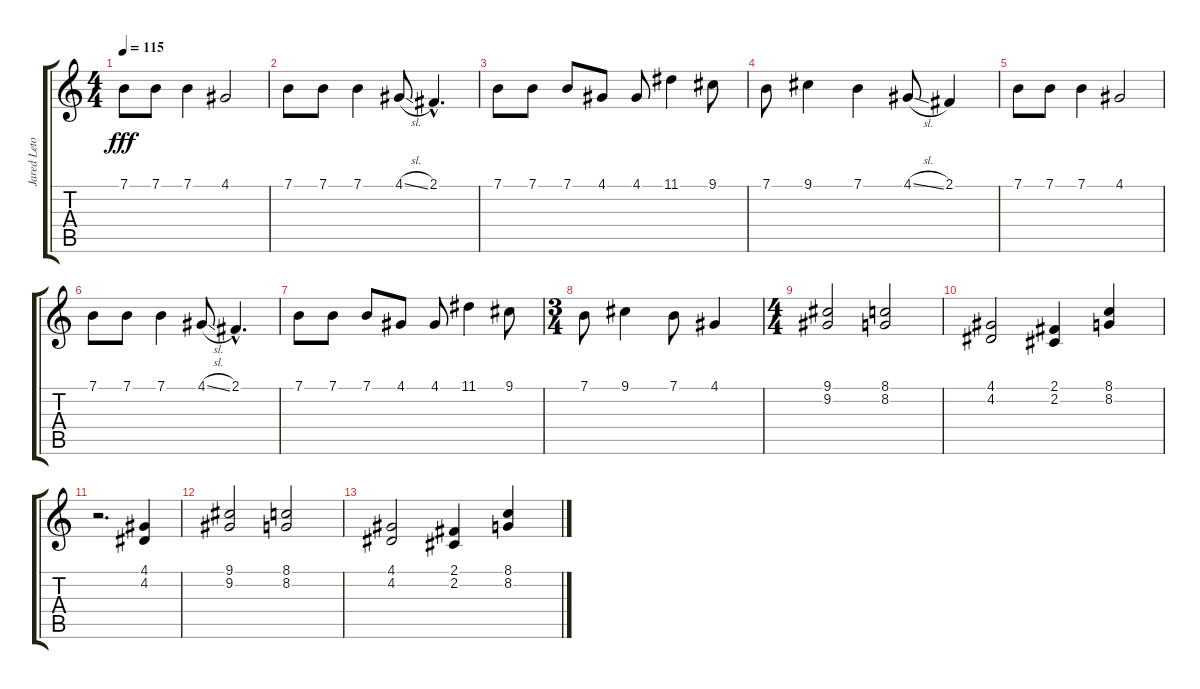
\track ("Jared Leto (Vocals)" "Jared Leto") {instrument synthvoice}
\staff {score tabs}
\tuning (E4 B3 G3 D3 A2 E2) {hide}
\ts (4 4)
\tempo 115
\clef g2
\ks c
7.1.8{dy fff} 7.1.8 7.1.4 4.1.2 |
7.1.8 7.1.8 7.1.4 4.1{sl}.8 2.1{hac}.4{d} |
7.1.8 7.1.8 7.1.8 4.1.8 4.1.8 11.1.4 9.1.8 |
7.1.8 9.1.4 7.1.4 4.1{sl}.8 2.1.4 |
7.1.8 7.1.8 7.1.4 4.1.2 |
7.1.8 7.1.8 7.1.4 4.1{sl}.8 2.1{hac}.4{d} |
7.1.8 7.1.8 7.1.8 4.1.8 4.1.8 11.1.4 9.1.8 |
\ts (3 4)
7.1.8 9.1.4 7.1.8 4.1.4 |
\ts (4 4)
(9.1 9.2).2 (8.1 8.2).2 |
(4.1 4.2).2 (2.1 2.2).4 (8.1 8.2).4 |
r.2{d} (4.1 4.2).4 |
(9.1 9.2).2 (8.1 8.2).2 |
(4.1 4.2).2 (2.1 2.2).4 (8.1 8.2).4
